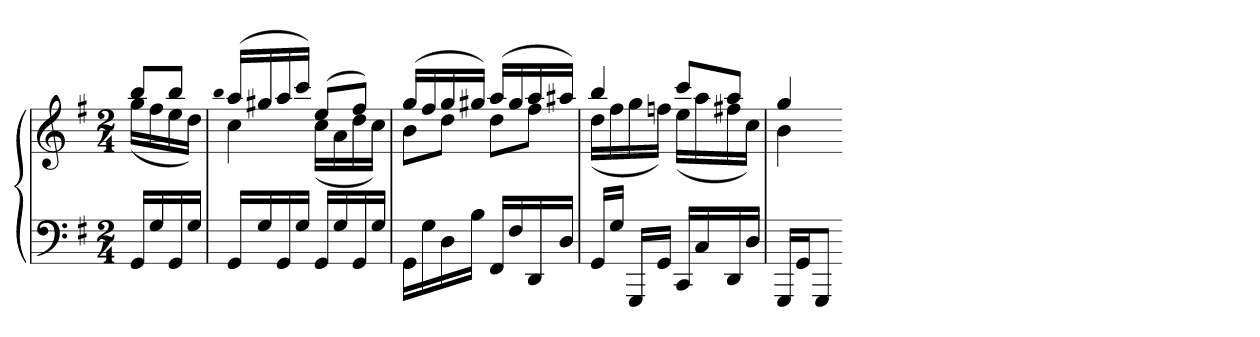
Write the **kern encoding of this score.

**kern	**kern
*part1	*part1
*staff2	*staff1
*clefF4	*clefG2
*k[f#]	*k[f#]
*G:	*G:
*M2/4	*M2/4
=	=
*	*^
16GGLL	8bbL	(16ggLL
16G	.	16ff#
16GG	8bbJ	16ee
16GJJ	.	16ddJJ)
=101	=101	=101
.	qbb	.
16GGLL	(16aaLL	4cc
16G	16gg#X	.
16GG	16aa	.
16GJJ	16cccJJ)	.
16GGLL	(8eeL	(16ccLL
16G	.	16a
16GG	8ff#J)	16dd
16GJJ	.	16ccJJ)
=102	=102	=102
16GGLL	(16ggLL	8bL
16G	16ff#	.
16D	16gg	8ddJ
16BJJ	16gg#XJJ)	.
16FF#LL	(16aaLL	8ddL
16F#	16gg#	.
16DD	16aa	8ff#J
16DJJ	16aa#XJJ)	.
=103	=103	=103
16GGLL	4bb	(16ddLL
16GJJ	.	16ff#
16GGGLL	.	16gg
16GGJJ	.	16ffnJJ)
16CCLL	8cccL	(16eeLL
16C	.	16aa
16DD	8aaJ	16ff#X
16DJJ	.	16ccJJ)
=104	=104	=104
16GGGLL	4gg	4b
16GGJ	.	.
8GGGJ	.	.
*	*v	*v
=-	=-
*-	*-
